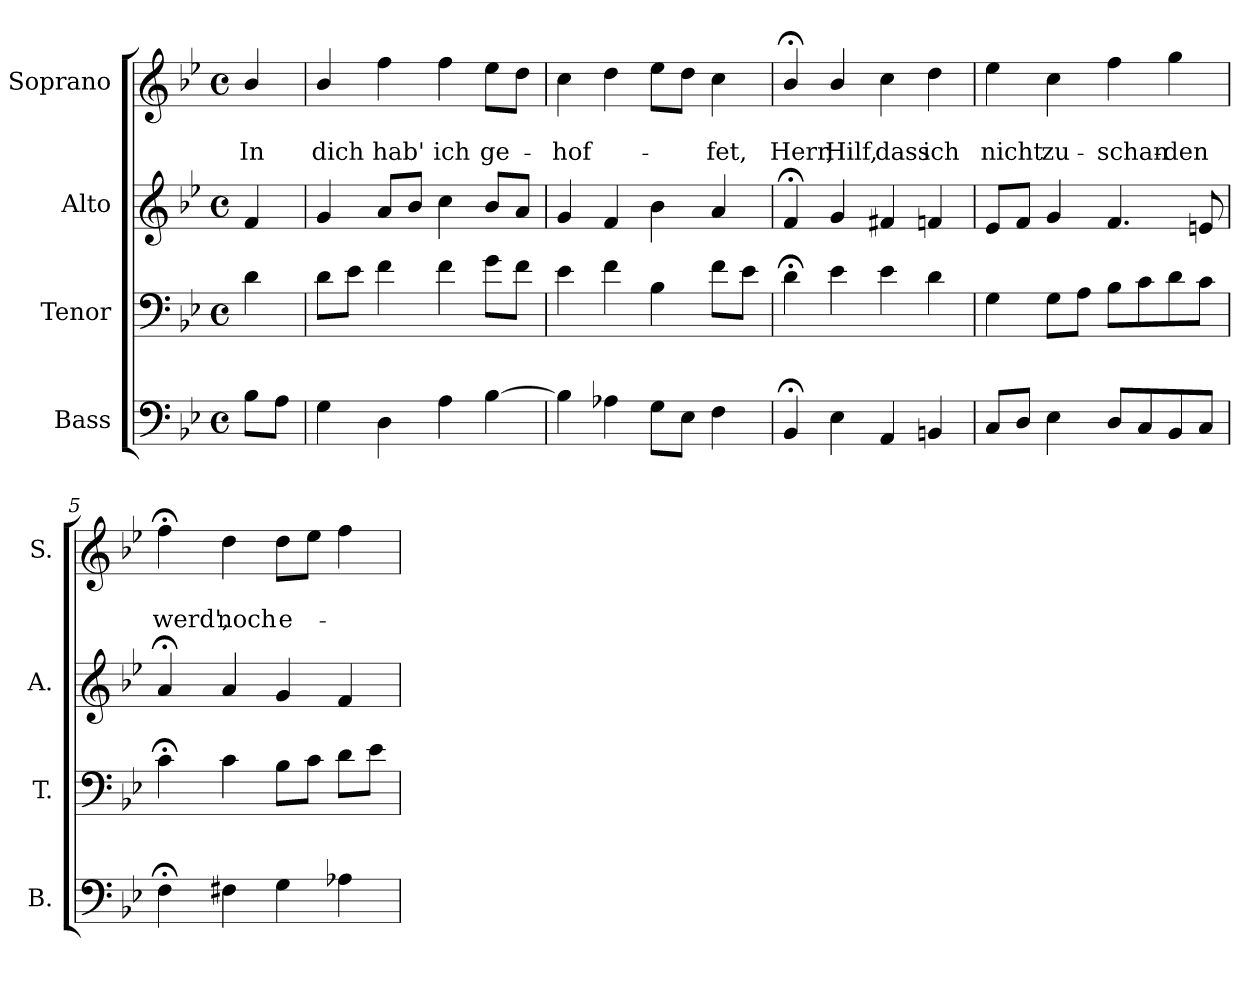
**kern	**kern	**kern	**kern	**text	**text
*part4	*part3	*part2	*part1	*part1	*part1
*staff4	*staff3	*staff2	*staff1	*staff1	*staff1
*I"Bass	*I"Tenor	*I"Alto	*I"Soprano	*	*
*I'B.	*I'T.	*I'A.	*I'S.	*	*
*clefF4	*clefF4	*clefG2	*clefG2	*	*
*k[b-e-]	*k[b-e-]	*k[b-e-]	*k[b-e-]	*	*
*B-:	*B-:	*B-:	*B-:	*	*
*M4/4	*M4/4	*M4/4	*M4/4	*	*
*met(c)	*met(c)	*met(c)	*met(c)	*	*
=	=	=	=	=	=
8B-\L	4d\	4f/	4b-/	.	In
8A\J	.	.	.	.	.
=1	=1	=1	=1	=1	=1
4G\	8d\L	4g/	4b-/	.	dich
.	8e-\J	.	.	.	.
4D\	4f\	8a/L	4ff\	.	hab'
.	.	8b-/J	.	.	.
4A\	4f\	4cc\	4ff\	.	ich
[4B-\	8g\L	8b-/L	8ee-\L	.	ge-
.	8f\J	8a/J	8dd\J	.	.
=2	=2	=2	=2	=2	=2
4B-\]	4e-\	4g/	4cc\	.	-hof-
4A-X\	4f\	4f/	4dd\	.	.
8G\L	4B-\	4b-\	8ee-\L	.	.
8E-\J	.	.	8dd\J	.	.
4F\	8f\L	4a/	4cc\	.	-fet,
.	8e-\J	.	.	.	.
=3	=3	=3	=3	=3	=3
4BB-;</	4d;<\	4f;</	4b-;</	.	Herr,
4E-\	4e-\	4g/	4b-/	.	Hilf,
4AA/	4e-\	4f#X/	4cc\	.	dass
4BBn/	4d\	4fn/	4dd\	.	ich
=4	=4	=4	=4	=4	=4
8C/L	4G\	8e-/L	4ee-\	.	nicht
8D/J	.	8f/J	.	.	.
4E-\	8G\L	4g/	4cc\	.	zu-
.	8A\J	.	.	.	.
8D/L	8B-\L	4.f/	4ff\	.	-schan-
8C/	8c\	.	.	.	.
8BB-/	8d\	.	4gg\	.	-den
8C/J	8c\J	8en/	.	.	.
=5	=5	=5	=5	=5	=5
4F;<\	4c;<\	4a;</	4ff;<\	.	werd',
4F#X\	4c\	4a/	4dd\	.	noch
4G\	8B-\L	4g/	8dd\L	.	e-
.	8c\J	.	8ee-\J	.	.
4A-X\	8d\L	4f/	4ff\	.	.
.	8e-\J	.	.	.	.
=	=	=	=	=	=
*-	*-	*-	*-	*-	*-
